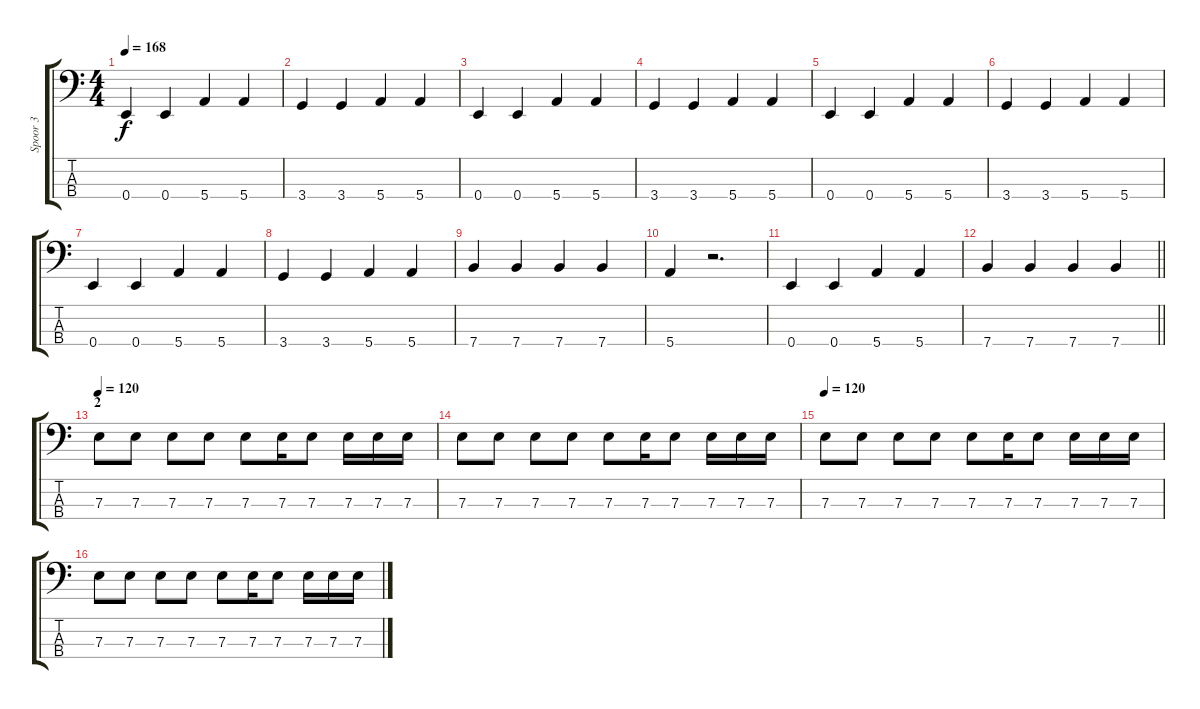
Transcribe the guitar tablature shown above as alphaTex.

\track ("Spoor 3" "Spoor 3") {instrument electricbassfinger}
\staff {score tabs}
\tuning (G2 D2 A1 E1) {hide}
\ts (4 4)
\tempo 168
\clef f4
\ks c
0.4.4{dy f} 0.4.4 5.4.4 5.4.4 |
3.4.4 3.4.4 5.4.4 5.4.4 |
0.4.4 0.4.4 5.4.4 5.4.4 |
3.4.4 3.4.4 5.4.4 5.4.4 |
0.4.4 0.4.4 5.4.4 5.4.4 |
3.4.4 3.4.4 5.4.4 5.4.4 |
0.4.4 0.4.4 5.4.4 5.4.4 |
3.4.4 3.4.4 5.4.4 5.4.4 |
7.4.4 7.4.4 7.4.4 7.4.4 |
5.4.4 r.2{d} |
0.4.4 0.4.4 5.4.4 5.4.4 |
\barLineRight lightlight
7.4.4 7.4.4 7.4.4 7.4.4 |
\section ("" "2")
\tempo 120
7.3.8 7.3.8 7.3.8 7.3.8 7.3.8 7.3.16 7.3.8 7.3.16 7.3.16 7.3.16 |
7.3.8 7.3.8 7.3.8 7.3.8 7.3.8 7.3.16 7.3.8 7.3.16 7.3.16 7.3.16 |
\tempo 120
7.3.8 7.3.8 7.3.8 7.3.8 7.3.8 7.3.16 7.3.8 7.3.16 7.3.16 7.3.16 |
7.3.8 7.3.8 7.3.8 7.3.8 7.3.8 7.3.16 7.3.8 7.3.16 7.3.16 7.3.16
